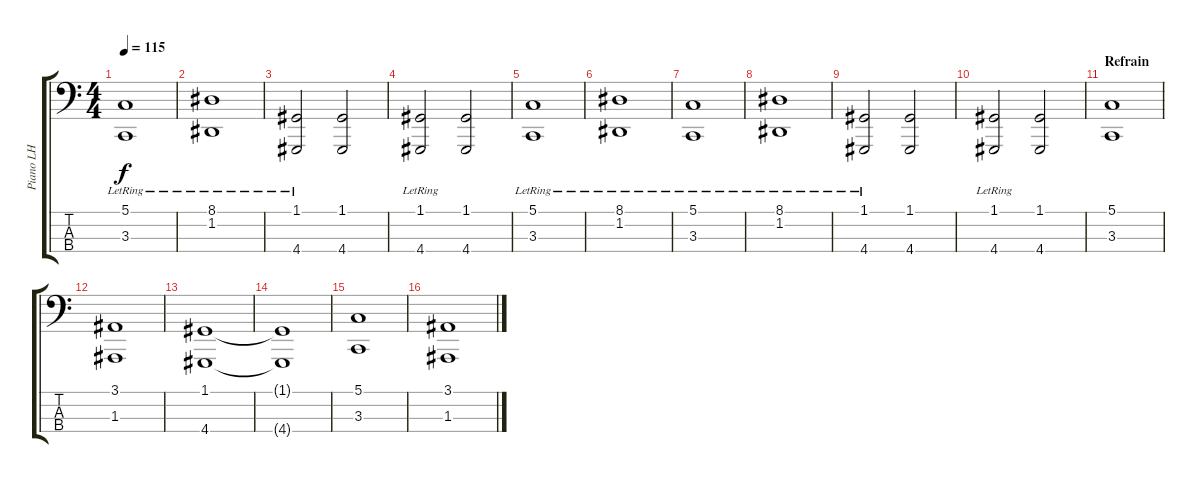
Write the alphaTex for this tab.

\track ("Piano LH" "Piano LH") {instrument acousticgrandpiano}
\staff {score tabs}
\tuning (G2 D2 A1 E1) {hide}
\ts (4 4)
\tempo 115
\clef f4
\ks c
(5.1{lr} 3.3{lr}).1{dy f} |
(8.1{lr} 1.2{lr}).1 |
(1.1{lr} 4.4{lr}).2 (1.1 4.4).2 |
(1.1{lr} 4.4{lr}).2 (1.1 4.4).2 |
(5.1{lr} 3.3{lr}).1 |
(8.1{lr} 1.2{lr}).1 |
(5.1{lr} 3.3{lr}).1 |
(8.1{lr} 1.2{lr}).1 |
(1.1{lr} 4.4{lr}).2 (1.1 4.4).2 |
(1.1{lr} 4.4{lr}).2 (1.1 4.4).2 |
\section ("" "Refrain")
(5.1 3.3).1 |
(3.1 1.3).1 |
(1.1 4.4).1 |
(1.1{t} 4.4{t}).1 |
(5.1 3.3).1 |
(3.1 1.3).1
